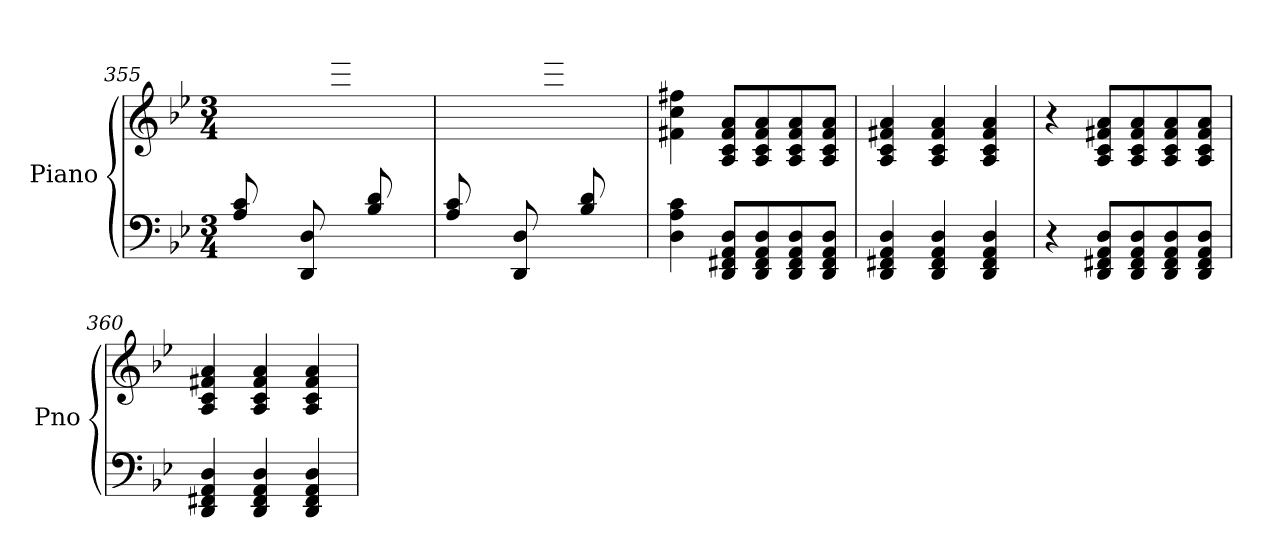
**kern	**kern
*part1	*part1
*staff2	*staff1
*I"Piano	*
*I'Pno	*
*clefF4	*clefG2
*k[b-e-]	*k[b-e-]
*B-:	*B-:
*M3/4	*M3/4
=355	=355
*	*^
8A/ 8c/L	2.ryy	8ryy
8ryy	.	8f#X\ 8cc\ 8ff#X\
8DD/ 8D/	.	8ryy
8ryy	.	8ff#\ 8fff#X\
8B-/ 8d/	.	8ryy
8ryy	.	8g\ 8dd\ 8gg\J
=356	=356	=356
8A/ 8c/L	2.ryy	8ryy
8ryy	.	8f#X\ 8cc\ 8ff#X\
8DD/ 8D/	.	8ryy
8ryy	.	8ff#\ 8fff#X\
8B-/ 8d/	.	8ryy
8ryy	.	8g\ 8dd\ 8gg\J
*	*v	*v
!!LO:LB:g=z
=357	=357
4D\ 4A\ 4c\	4f#X\ 4cc\ 4ff#X\
8DD/ 8FF#X/ 8AA/ 8D/L	8A/ 8c/ 8f#/ 8a/L
8DD/ 8FF#/ 8AA/ 8D/	8A/ 8c/ 8f#/ 8a/
8DD/ 8FF#/ 8AA/ 8D/	8A/ 8c/ 8f#/ 8a/
8DD/ 8FF#/ 8AA/ 8D/J	8A/ 8c/ 8f#/ 8a/J
=358	=358
4DD/ 4FF#X/ 4AA/ 4D/	4A/ 4c/ 4f#X/ 4a/
4DD/ 4FF#/ 4AA/ 4D/	4A/ 4c/ 4f#/ 4a/
4DD/ 4FF#/ 4AA/ 4D/	4A/ 4c/ 4f#/ 4a/
=359	=359
4r	4r
8DD/ 8FF#X/ 8AA/ 8D/L	8A/ 8c/ 8f#X/ 8a/L
8DD/ 8FF#/ 8AA/ 8D/	8A/ 8c/ 8f#/ 8a/
8DD/ 8FF#/ 8AA/ 8D/	8A/ 8c/ 8f#/ 8a/
8DD/ 8FF#/ 8AA/ 8D/J	8A/ 8c/ 8f#/ 8a/J
=360	=360
4DD/ 4FF#X/ 4AA/ 4D/	4A/ 4c/ 4f#X/ 4a/
4DD/ 4FF#/ 4AA/ 4D/	4A/ 4c/ 4f#/ 4a/
4DD/ 4FF#/ 4AA/ 4D/	4A/ 4c/ 4f#/ 4a/
=	=
*-	*-
